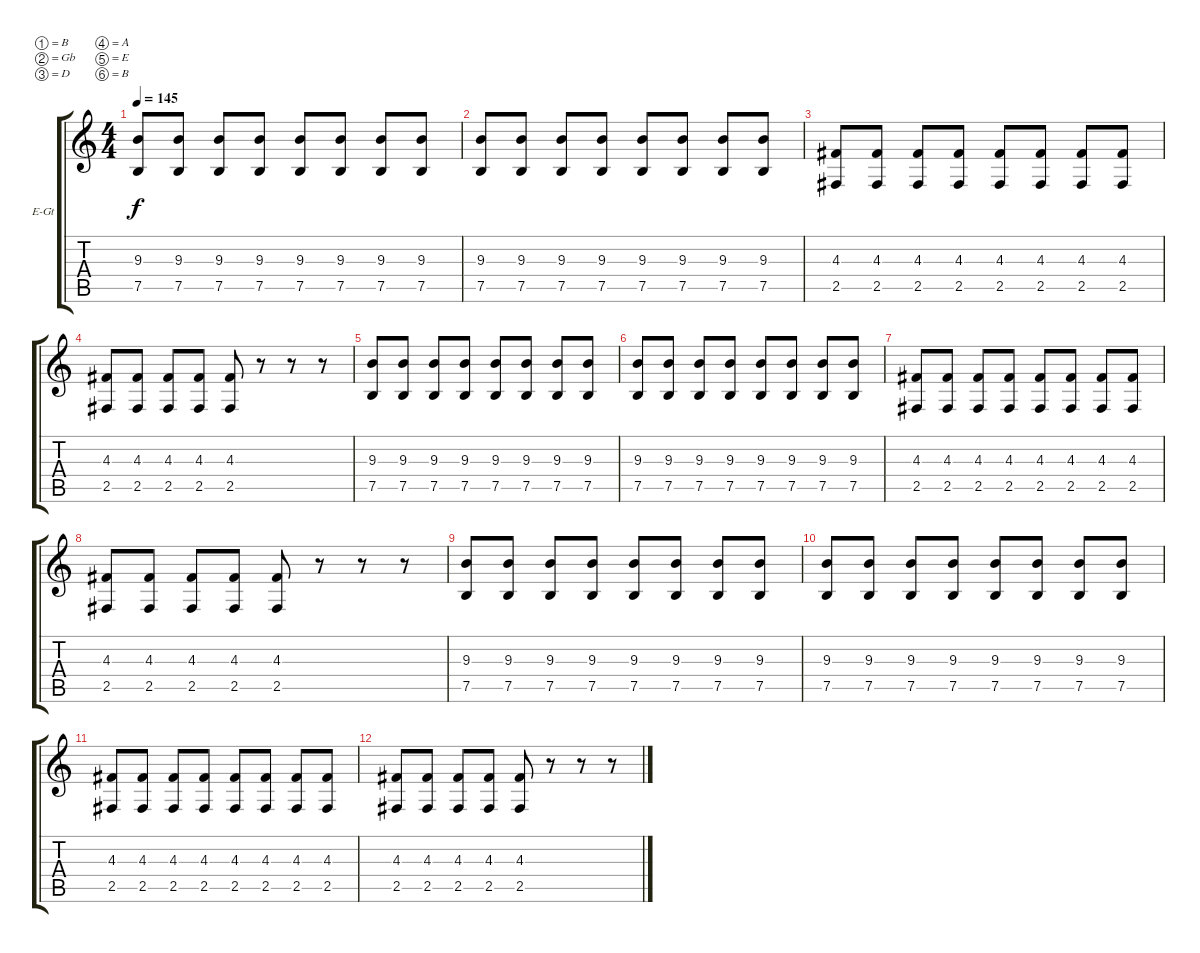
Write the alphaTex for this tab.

\bracketExtendMode groupsimilarinstruments
\firstSystemTrackNameOrientation horizontal
\otherSystemsTrackNameOrientation horizontal
\track ("Solo" "E-Gt") {instrument distortionguitar}
\staff {score tabs}
\tuning (B3 Gb3 D3 A2 E2 B1)
\ts (4 4)
\tempo 145
\clef g2
\ks c
(9.3 7.5).8{dy f} (9.3 7.5).8 (9.3 7.5).8 (9.3 7.5).8 (9.3 7.5).8 (9.3 7.5).8 (9.3 7.5).8 (9.3 7.5).8 |
(9.3 7.5).8 (9.3 7.5).8 (9.3 7.5).8 (9.3 7.5).8 (9.3 7.5).8 (9.3 7.5).8 (9.3 7.5).8 (9.3 7.5).8 |
(4.3 2.5).8 (4.3 2.5).8 (4.3 2.5).8 (4.3 2.5).8 (4.3 2.5).8 (4.3 2.5).8 (4.3 2.5).8 (4.3 2.5).8 |
(4.3 2.5).8 (4.3 2.5).8 (4.3 2.5).8 (4.3 2.5).8 (4.3 2.5).8 r.8 r.8 r.8 |
(9.3 7.5).8 (9.3 7.5).8 (9.3 7.5).8 (9.3 7.5).8 (9.3 7.5).8 (9.3 7.5).8 (9.3 7.5).8 (9.3 7.5).8 |
(9.3 7.5).8 (9.3 7.5).8 (9.3 7.5).8 (9.3 7.5).8 (9.3 7.5).8 (9.3 7.5).8 (9.3 7.5).8 (9.3 7.5).8 |
(4.3 2.5).8 (4.3 2.5).8 (4.3 2.5).8 (4.3 2.5).8 (4.3 2.5).8 (4.3 2.5).8 (4.3 2.5).8 (4.3 2.5).8 |
(4.3 2.5).8 (4.3 2.5).8 (4.3 2.5).8 (4.3 2.5).8 (4.3 2.5).8 r.8 r.8 r.8 |
(9.3 7.5).8 (9.3 7.5).8 (9.3 7.5).8 (9.3 7.5).8 (9.3 7.5).8 (9.3 7.5).8 (9.3 7.5).8 (9.3 7.5).8 |
(9.3 7.5).8 (9.3 7.5).8 (9.3 7.5).8 (9.3 7.5).8 (9.3 7.5).8 (9.3 7.5).8 (9.3 7.5).8 (9.3 7.5).8 |
(4.3 2.5).8 (4.3 2.5).8 (4.3 2.5).8 (4.3 2.5).8 (4.3 2.5).8 (4.3 2.5).8 (4.3 2.5).8 (4.3 2.5).8 |
(4.3 2.5).8 (4.3 2.5).8 (4.3 2.5).8 (4.3 2.5).8 (4.3 2.5).8 r.8 r.8 r.8
